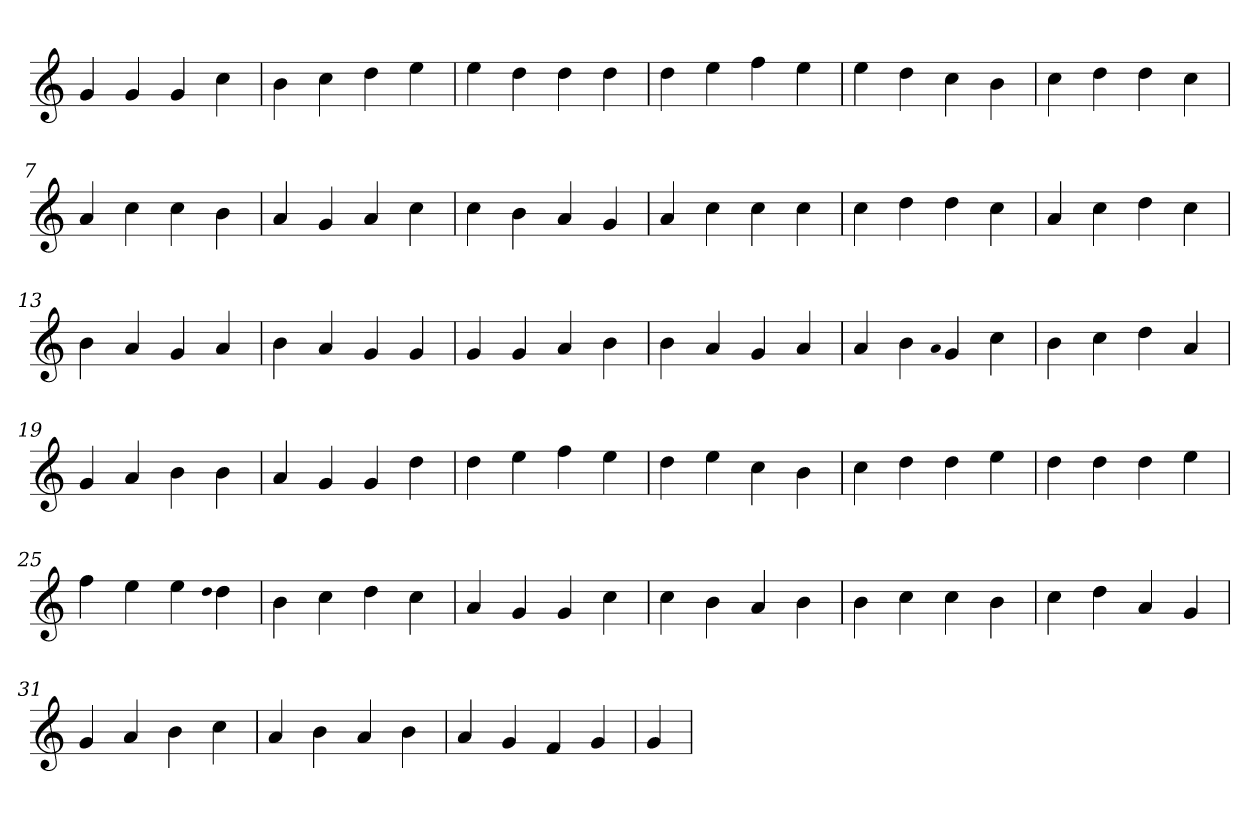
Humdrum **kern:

**kern
*part1
*staff1
*clefG2
=1
4g
4g
4g
4cc
=2
4b
4cc
4dd
4ee
=3
4ee
4dd
4dd
4dd
=4
4dd
4ee
4ff
4ee
=5
4ee
4dd
4cc
4b
=6
4cc
4dd
4dd
4cc
=7
4a
4cc
4cc
4b
=8
4a
4g
4a
4cc
=9
4cc
4b
4a
4g
=10
4a
4cc
4cc
4cc
=11
4cc
4dd
4dd
4cc
=12
4a
4cc
4dd
4cc
=13
4b
4a
4g
4a
=14
4b
4a
4g
4g
=15
4g
4g
4a
4b
=16
4b
4a
4g
4a
=17
4a
4b
qqa
4g
4cc
=18
4b
4cc
4dd
4a
=19
4g
4a
4b
4b
=20
4a
4g
4g
4dd
=21
4dd
4ee
4ff
4ee
=22
4dd
4ee
4cc
4b
=23
4cc
4dd
4dd
4ee
=24
4dd
4dd
4dd
4ee
=25
4ff
4ee
4ee
qqdd
4dd
=26
4b
4cc
4dd
4cc
=27
4a
4g
4g
4cc
=28
4cc
4b
4a
4b
=29
4b
4cc
4cc
4b
=30
4cc
4dd
4a
4g
=31
4g
4a
4b
4cc
=32
4a
4b
4a
4b
=33
4a
4g
4f
4g
=34
4g
=
*-
